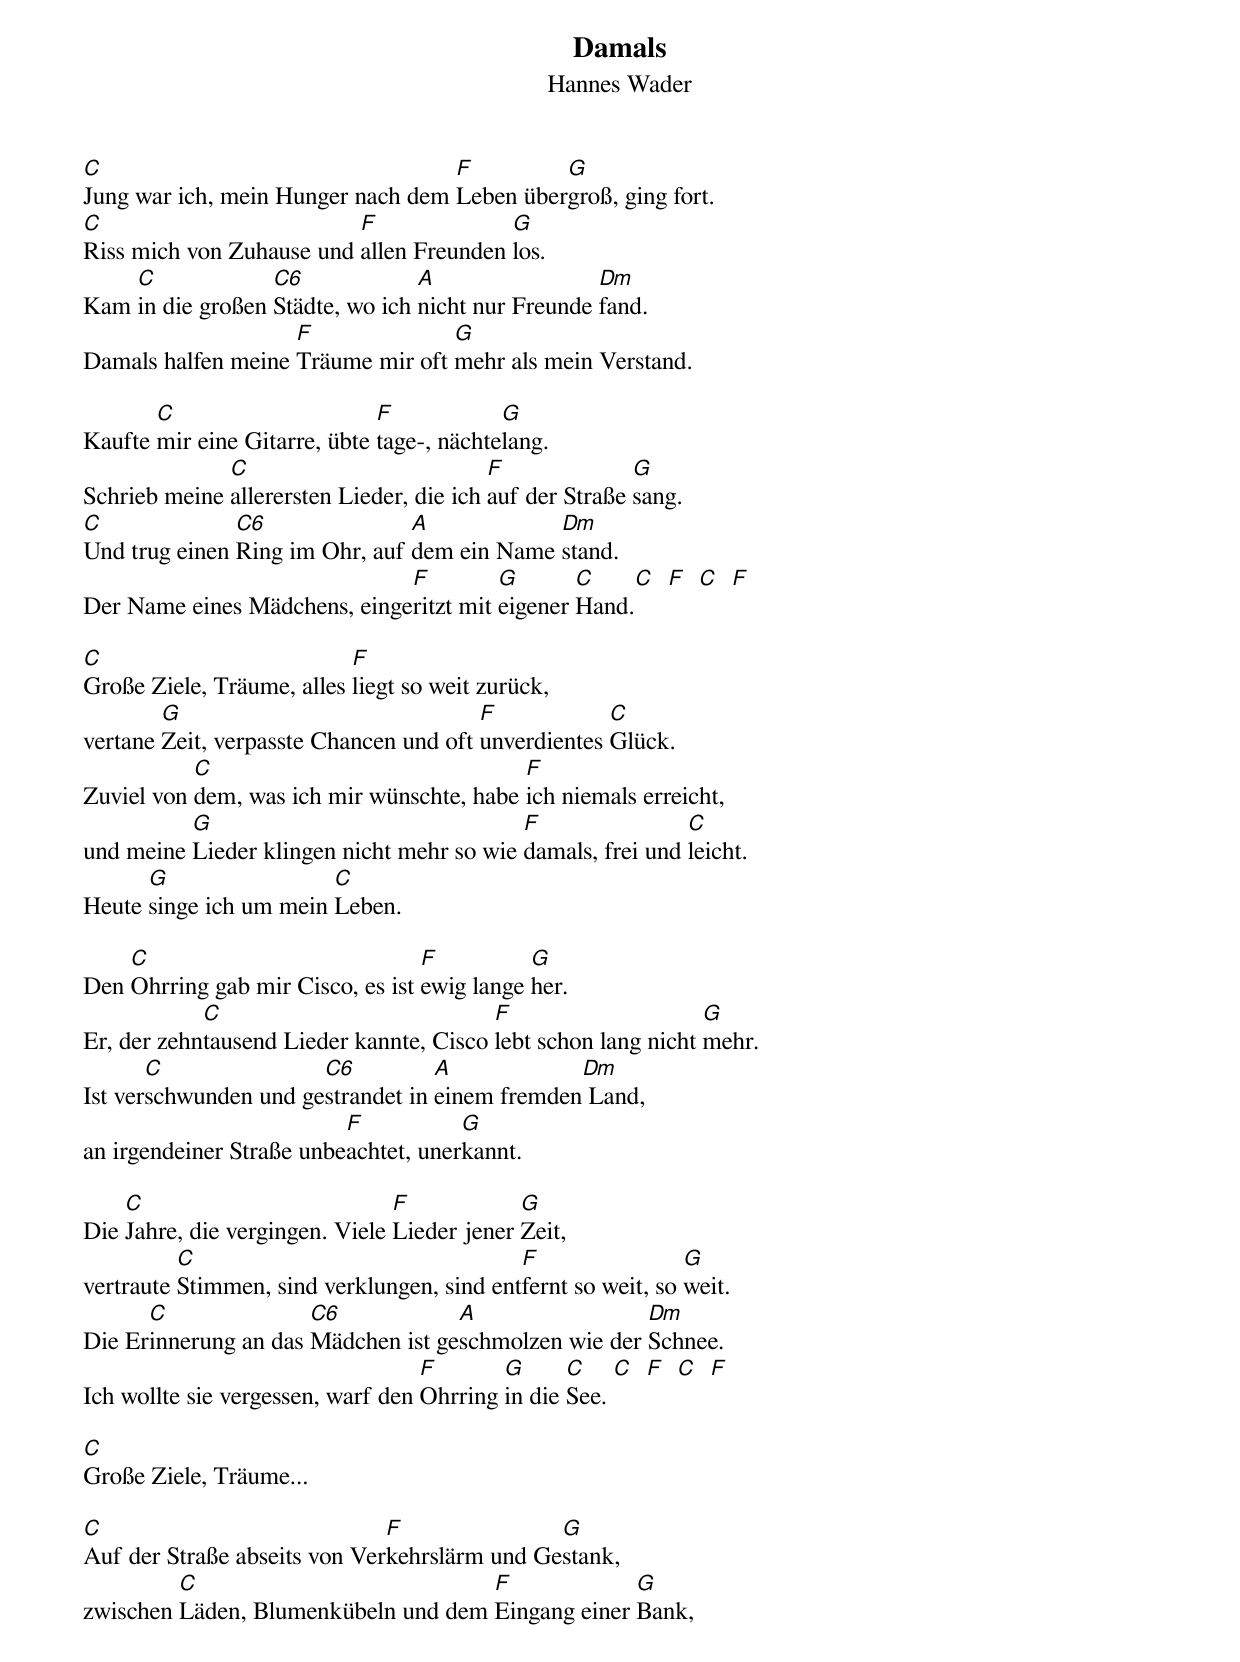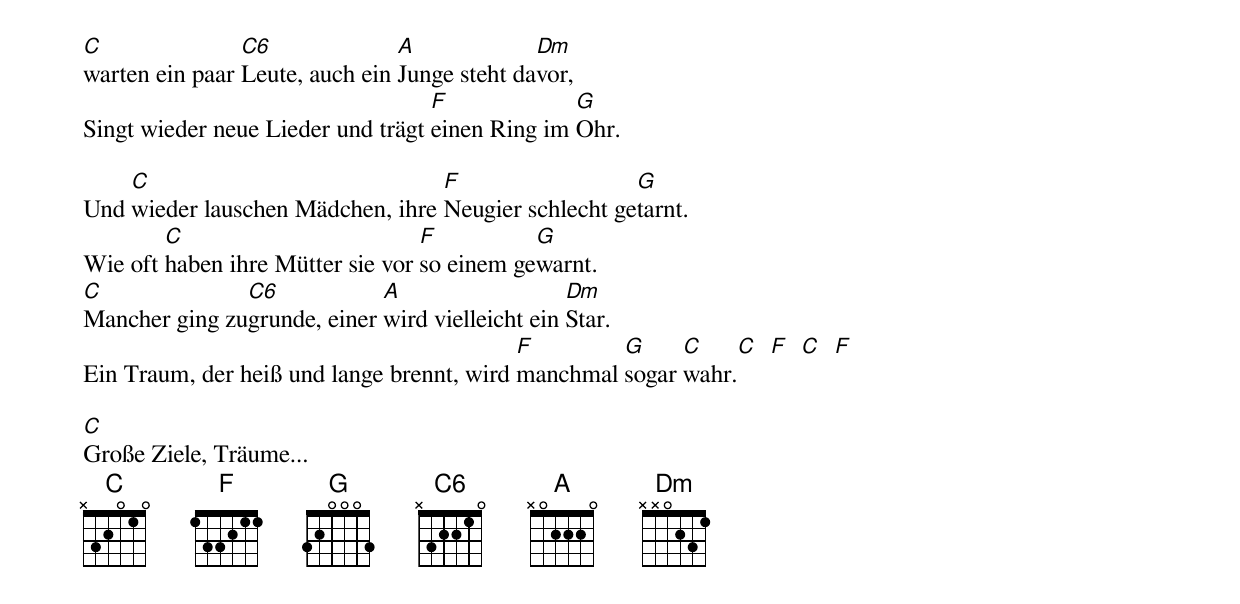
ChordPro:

{t:Damals}
{st:Hannes Wader}
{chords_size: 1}
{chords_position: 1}
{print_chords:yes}
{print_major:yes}
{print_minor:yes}
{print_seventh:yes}
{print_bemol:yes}
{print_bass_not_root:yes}
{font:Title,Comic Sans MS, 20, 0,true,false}
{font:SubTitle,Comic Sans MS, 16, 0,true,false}
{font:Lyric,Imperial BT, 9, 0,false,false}
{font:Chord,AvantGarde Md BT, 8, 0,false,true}
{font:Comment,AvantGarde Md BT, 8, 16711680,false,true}
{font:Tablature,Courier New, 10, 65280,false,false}
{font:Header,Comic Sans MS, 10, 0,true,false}
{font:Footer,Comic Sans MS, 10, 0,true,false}
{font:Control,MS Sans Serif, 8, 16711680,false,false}
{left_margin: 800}
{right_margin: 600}
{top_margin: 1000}
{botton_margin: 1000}
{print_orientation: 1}


[C]Jung war ich, mein Hunger nach dem [F]Leben über[G]groß, ging fort.
[C]Riss mich von Zuhause und [F]allen Freunden [G]los.
Kam [C]in die großen [C6]Städte, wo ich [A]nicht nur Freunde [Dm]fand.
Damals halfen meine [F]Träume mir oft [G]mehr als mein Verstand.

Kaufte [C]mir eine Gitarre, übte [F]tage-, nächte[G]lang.
Schrieb meine [C]allerersten Lieder, die ich [F]auf der Straße [G]sang.
[C]Und trug einen [C6]Ring im Ohr, auf [A]dem ein Name [Dm]stand.
Der Name eines Mädchens, einge[F]ritzt mit [G]eigener [C]Hand.[C]  [F]  [C]  [F]

[C]Große Ziele, Träume, alles [F]liegt so weit zurück,
vertane [G]Zeit, verpasste Chancen und oft [F]unverdientes [C]Glück.
Zuviel von [C]dem, was ich mir wünschte, habe [F]ich niemals erreicht,
und meine [G]Lieder klingen nicht mehr so wie [F]damals, frei und [C]leicht.
Heute [G]singe ich um mein [C]Leben.

Den [C]Ohrring gab mir Cisco, es ist [F]ewig lange [G]her.
Er, der zehn[C]tausend Lieder kannte, Cisco [F]lebt schon lang nicht [G]mehr.
Ist ver[C]schwunden und ge[C6]strandet in [A]einem fremden[Dm] Land,
an irgendeiner Straße unbe[F]achtet, uner[G]kannt.

Die [C]Jahre, die vergingen. Viele [F]Lieder jener [G]Zeit,
vertraute [C]Stimmen, sind verklungen, sind ent[F]fernt so weit, so [G]weit.
Die Er[C]innerung an das [C6]Mädchen ist ge[A]schmolzen wie der [Dm]Schnee.
Ich wollte sie vergessen, warf den [F]Ohrring [G]in die [C]See. [C]  [F]  [C]  [F]

[C]Große Ziele, Träume...

[C]Auf der Straße abseits von Ver[F]kehrslärm und Ge[G]stank,
zwischen [C]Läden, Blumenkübeln und dem [F]Eingang einer [G]Bank,
[C]warten ein paar [C6]Leute, auch ein [A]Junge steht da[Dm]vor,
Singt wieder neue Lieder und trägt [F]einen Ring im [G]Ohr.

Und [C]wieder lauschen Mädchen, ihre [F]Neugier schlecht ge[G]tarnt.
Wie oft [C]haben ihre Mütter sie vor [F]so einem ge[G]warnt.
[C]Mancher ging zu[C6]grunde, einer [A]wird vielleicht ein [Dm]Star.
Ein Traum, der heiß und lange brennt, wird [F]manchmal [G]sogar [C]wahr.[C]  [F]  [C]  [F]

[C]Große Ziele, Träume...
